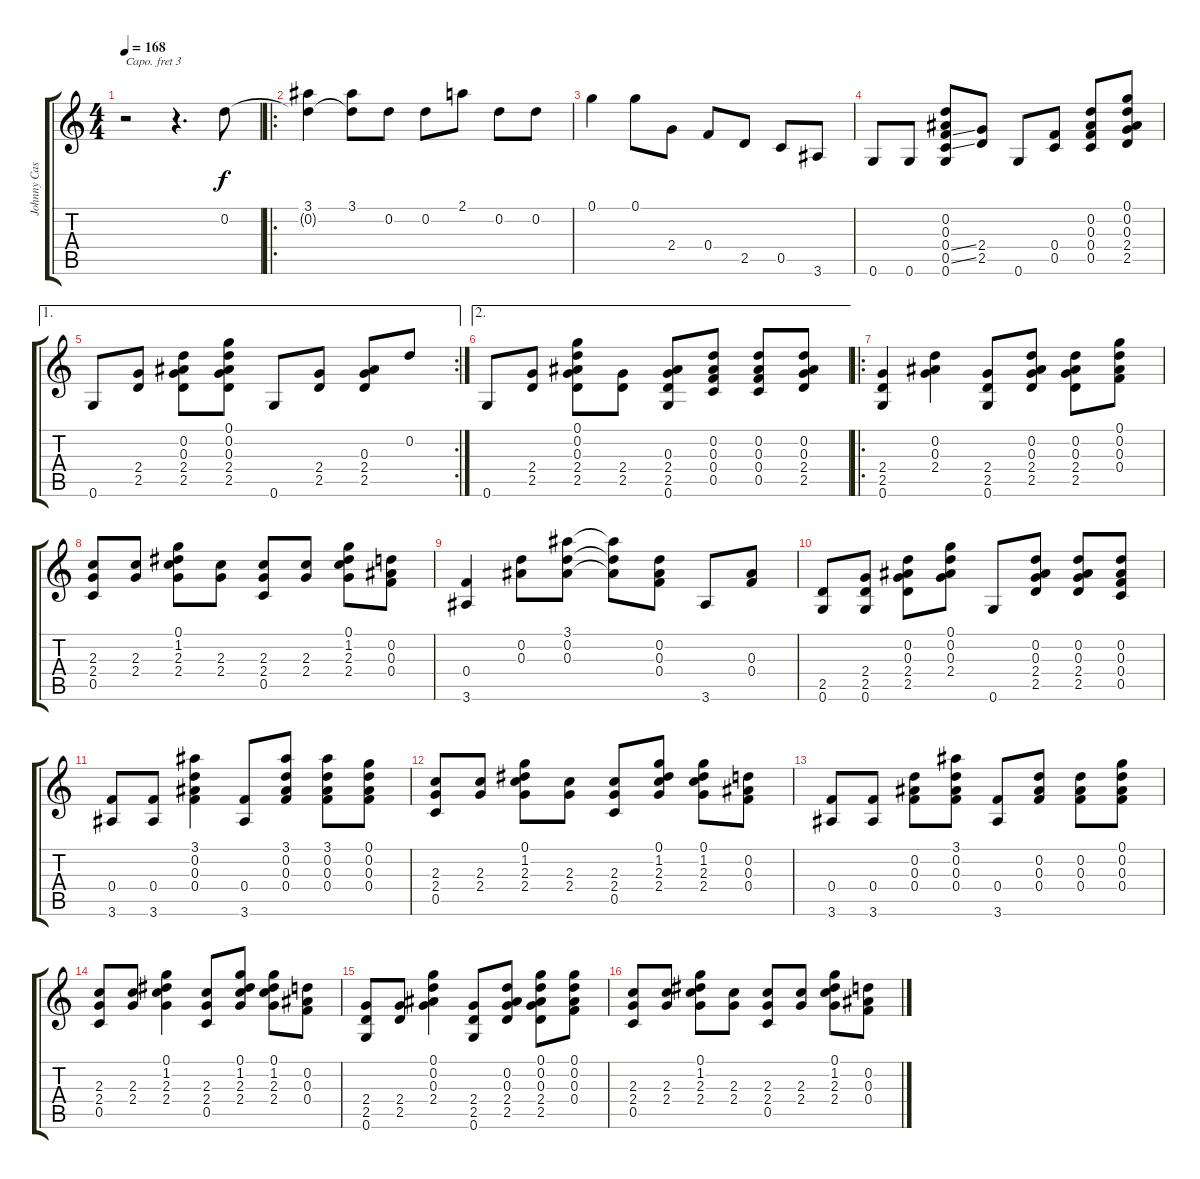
\track ("Johnny Cash" "Johnny Cas") {instrument acousticguitarsteel}
\staff {score tabs}
\capo 3
\tuning (E4 B3 G3 D3 A2 E2) {hide}
\ts (4 4)
\tempo 168
\clef g2
\ks c
r.2{dy f instrument acousticguitarsteel} r.4{d} 0.2.8 |
\ro
(3.1 0.2{t}).4 (3.1 0.2{t}).8 0.2.8 0.2.8 2.1.8 0.2.8 0.2.8 |
0.1.4 0.1.8 2.4.8 0.4.8 2.5.8 0.5.8 3.6.8 |
0.6.8 0.6.8 (0.2 0.3 0.4{ss} 0.5{ss} 0.6).8 (2.4 2.5).8 0.6.8 (0.4 0.5).8 (0.2 0.3 0.4 0.5).8 (0.1 0.2 0.3 2.4 2.5).8 |
\ae 1
\rc 2
0.6.8 (2.4 2.5).8 (0.2 0.3 2.4 2.5).8 (0.1 0.2 0.3 2.4 2.5).8 0.6.8 (2.4 2.5).8 (0.3 2.4 2.5).8 0.2.8 |
\ae 2
0.6.8 (2.4 2.5).8 (0.1 0.2 0.3 2.4 2.5).8 (2.4 2.5).8 (0.3 2.4 2.5 0.6).8 (0.2 0.3 0.4 0.5).8 (0.2 0.3 0.4 0.5).8 (0.2 0.3 2.4 2.5).8 |
\ro
(2.4 2.5 0.6).4 (0.2 0.3 2.4).4 (2.4 2.5 0.6).8 (0.2 0.3 2.4 2.5).8 (0.2 0.3 2.4 2.5).8 (0.1 0.2 0.3 0.4).8 |
(2.3 2.4 0.5).8 (2.3 2.4).8 (0.1 1.2 2.3 2.4).8 (2.3 2.4).8 (2.3 2.4 0.5).8 (2.3 2.4).8 (0.1 1.2 2.3 2.4).8 (0.2 0.3 0.4).8 |
(0.4 3.6).4 (0.2 0.3).8 (3.1 0.2 0.3).8 (3.1{t} 0.2{t} 0.3{t}).8 (0.2 0.3 0.4).8 3.6.8 (0.3 0.4).8 |
(2.5 0.6).8 (2.4 2.5 0.6).8 (0.2 0.3 2.4 2.5).8 (0.1 0.2 0.3 2.4).8 0.6.8 (0.2 0.3 2.4 2.5).8 (0.2 0.3 2.4 2.5).8 (0.2 0.3 0.4 0.5).8 |
(0.4 3.6).8 (0.4 3.6).8 (3.1 0.2 0.3 0.4).4 (0.4 3.6).8 (3.1 0.2 0.3 0.4).8 (3.1 0.2 0.3 0.4).8 (0.1 0.2 0.3 0.4).8 |
(2.3 2.4 0.5).8 (2.3 2.4).8 (0.1 1.2 2.3 2.4).8 (2.3 2.4).8 (2.3 2.4 0.5).8 (0.1 1.2 2.3 2.4).8 (0.1 1.2 2.3 2.4).8 (0.2 0.3 0.4).8 |
(0.4 3.6).8 (0.4 3.6).8 (0.2 0.3 0.4).8 (3.1 0.2 0.3 0.4).8 (0.4 3.6).8 (0.2 0.3 0.4).8 (0.2 0.3 0.4).8 (0.1 0.2 0.3 0.4).8 |
(2.3 2.4 0.5).8 (2.3 2.4).8 (0.1 1.2 2.3 2.4).4 (2.3 2.4 0.5).8 (0.1 1.2 2.3 2.4).8 (0.1 1.2 2.3 2.4).8 (0.2 0.3 0.4).8 |
(2.4 2.5 0.6).8 (2.4 2.5).8 (0.1 0.2 0.3 2.4).4 (2.4 2.5 0.6).8 (0.2 0.3 2.4 2.5).8 (0.1 0.2 0.3 2.4 2.5).8 (0.1 0.2 0.3 0.4).8 |
(2.3 2.4 0.5).8 (2.3 2.4).8 (0.1 1.2 2.3 2.4).8 (2.3 2.4).8 (2.3 2.4 0.5).8 (2.3 2.4).8 (0.1 1.2 2.3 2.4).8 (0.2 0.3 0.4).8
